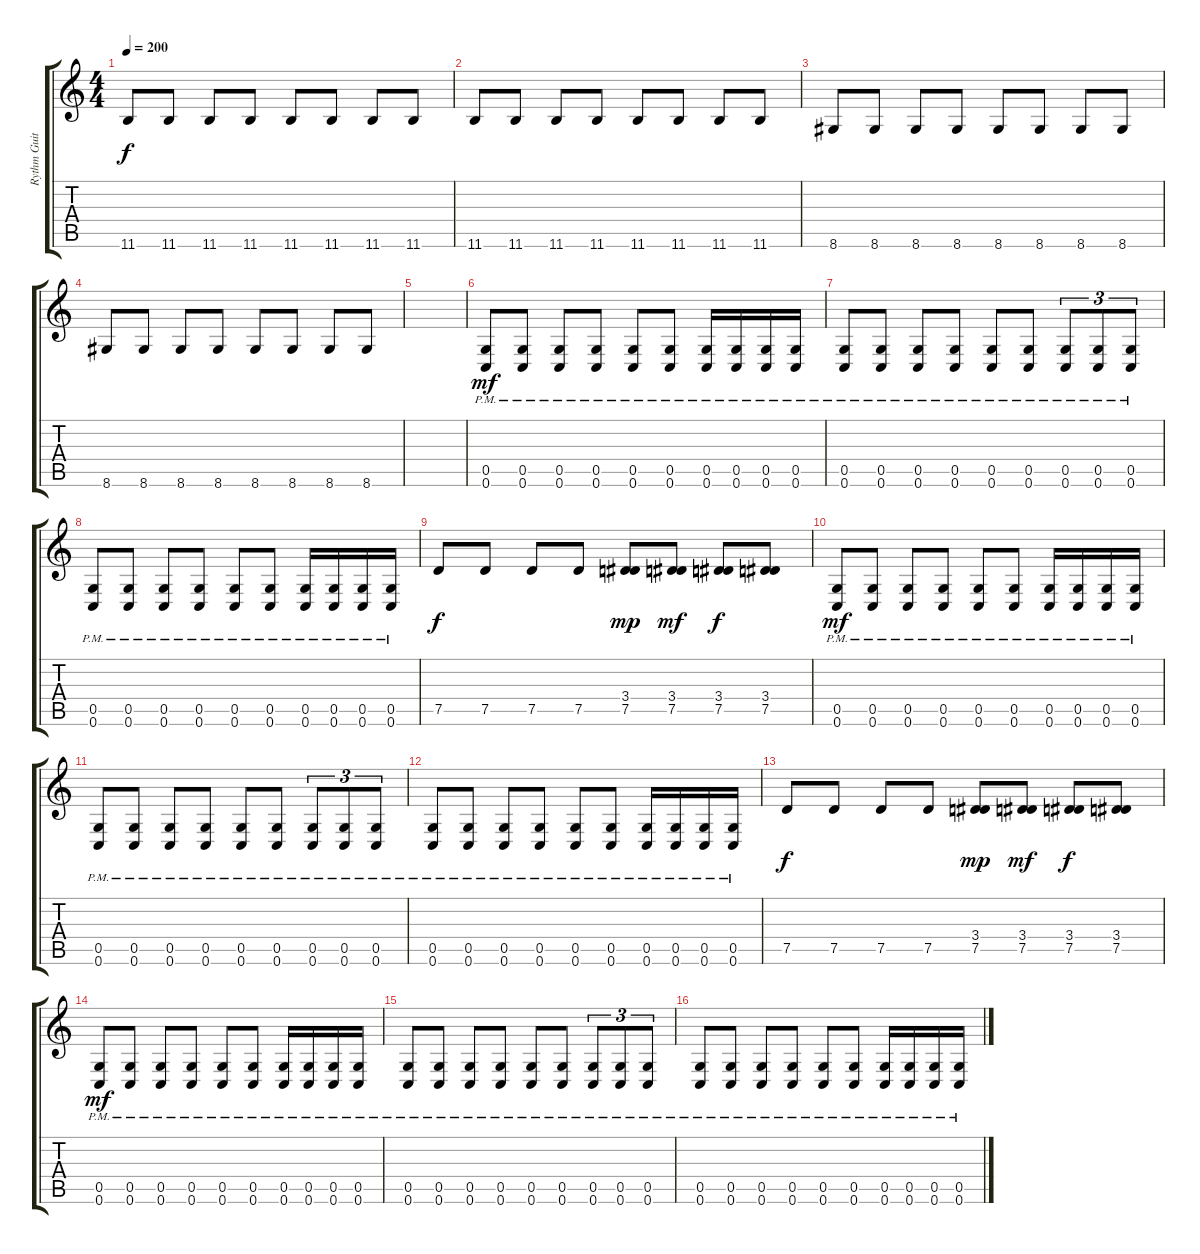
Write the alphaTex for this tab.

\track ("Rythm Guitar #2" "Rythm Guit") {instrument distortionguitar}
\staff {score tabs}
\tuning (D4 A3 F3 C3 G2 C2) {hide}
\ts (4 4)
\tempo 200
\clef g2
\ks c
11.6.8{dy f} 11.6.8 11.6.8 11.6.8 11.6.8 11.6.8 11.6.8 11.6.8 |
11.6.8 11.6.8 11.6.8 11.6.8 11.6.8 11.6.8 11.6.8 11.6.8 |
8.6.8 8.6.8 8.6.8 8.6.8 8.6.8 8.6.8 8.6.8 8.6.8 |
8.6.8 8.6.8 8.6.8 8.6.8 8.6.8 8.6.8 8.6.8 8.6.8 |
|
(0.5{pm} 0.6{pm}).8{dy mf} (0.5{pm} 0.6{pm}).8 (0.5{pm} 0.6{pm}).8 (0.5{pm} 0.6{pm}).8 (0.5{pm} 0.6{pm}).8 (0.5{pm} 0.6{pm}).8 (0.5{pm} 0.6{pm}).16 (0.5{pm} 0.6{pm}).16 (0.5{pm} 0.6{pm}).16 (0.5{pm} 0.6{pm}).16 |
(0.5{pm} 0.6{pm}).8 (0.5{pm} 0.6{pm}).8 (0.5{pm} 0.6{pm}).8 (0.5{pm} 0.6{pm}).8 (0.5{pm} 0.6{pm}).8 (0.5{pm} 0.6{pm}).8 (0.5{pm} 0.6{pm}).8{tu (3 2)} (0.5{pm} 0.6{pm}).8{tu (3 2)} (0.5{pm} 0.6{pm}).8{tu (3 2)} |
(0.5{pm} 0.6{pm}).8 (0.5{pm} 0.6{pm}).8 (0.5{pm} 0.6{pm}).8 (0.5{pm} 0.6{pm}).8 (0.5{pm} 0.6{pm}).8 (0.5{pm} 0.6{pm}).8 (0.5{pm} 0.6{pm}).16 (0.5{pm} 0.6{pm}).16 (0.5{pm} 0.6{pm}).16 (0.5{pm} 0.6{pm}).16 |
7.5.8{dy f} 7.5.8 7.5.8 7.5.8 (3.4 7.5).8{dy mp} (3.4 7.5).8{dy mf} (3.4 7.5).8{dy f} (3.4 7.5).8 |
(0.5{pm} 0.6{pm}).8{dy mf} (0.5{pm} 0.6{pm}).8 (0.5{pm} 0.6{pm}).8 (0.5{pm} 0.6{pm}).8 (0.5{pm} 0.6{pm}).8 (0.5{pm} 0.6{pm}).8 (0.5{pm} 0.6{pm}).16 (0.5{pm} 0.6{pm}).16 (0.5{pm} 0.6{pm}).16 (0.5{pm} 0.6{pm}).16 |
(0.5{pm} 0.6{pm}).8 (0.5{pm} 0.6{pm}).8 (0.5{pm} 0.6{pm}).8 (0.5{pm} 0.6{pm}).8 (0.5{pm} 0.6{pm}).8 (0.5{pm} 0.6{pm}).8 (0.5{pm} 0.6{pm}).8{tu (3 2)} (0.5{pm} 0.6{pm}).8{tu (3 2)} (0.5{pm} 0.6{pm}).8{tu (3 2)} |
(0.5{pm} 0.6{pm}).8 (0.5{pm} 0.6{pm}).8 (0.5{pm} 0.6{pm}).8 (0.5{pm} 0.6{pm}).8 (0.5{pm} 0.6{pm}).8 (0.5{pm} 0.6{pm}).8 (0.5{pm} 0.6{pm}).16 (0.5{pm} 0.6{pm}).16 (0.5{pm} 0.6{pm}).16 (0.5{pm} 0.6{pm}).16 |
7.5.8{dy f} 7.5.8 7.5.8 7.5.8 (3.4 7.5).8{dy mp} (3.4 7.5).8{dy mf} (3.4 7.5).8{dy f} (3.4 7.5).8 |
(0.5{pm} 0.6{pm}).8{dy mf} (0.5{pm} 0.6{pm}).8 (0.5{pm} 0.6{pm}).8 (0.5{pm} 0.6{pm}).8 (0.5{pm} 0.6{pm}).8 (0.5{pm} 0.6{pm}).8 (0.5{pm} 0.6{pm}).16 (0.5{pm} 0.6{pm}).16 (0.5{pm} 0.6{pm}).16 (0.5{pm} 0.6{pm}).16 |
(0.5{pm} 0.6{pm}).8 (0.5{pm} 0.6{pm}).8 (0.5{pm} 0.6{pm}).8 (0.5{pm} 0.6{pm}).8 (0.5{pm} 0.6{pm}).8 (0.5{pm} 0.6{pm}).8 (0.5{pm} 0.6{pm}).8{tu (3 2)} (0.5{pm} 0.6{pm}).8{tu (3 2)} (0.5{pm} 0.6{pm}).8{tu (3 2)} |
(0.5{pm} 0.6{pm}).8 (0.5{pm} 0.6{pm}).8 (0.5{pm} 0.6{pm}).8 (0.5{pm} 0.6{pm}).8 (0.5{pm} 0.6{pm}).8 (0.5{pm} 0.6{pm}).8 (0.5{pm} 0.6{pm}).16 (0.5{pm} 0.6{pm}).16 (0.5{pm} 0.6{pm}).16 (0.5{pm} 0.6{pm}).16
